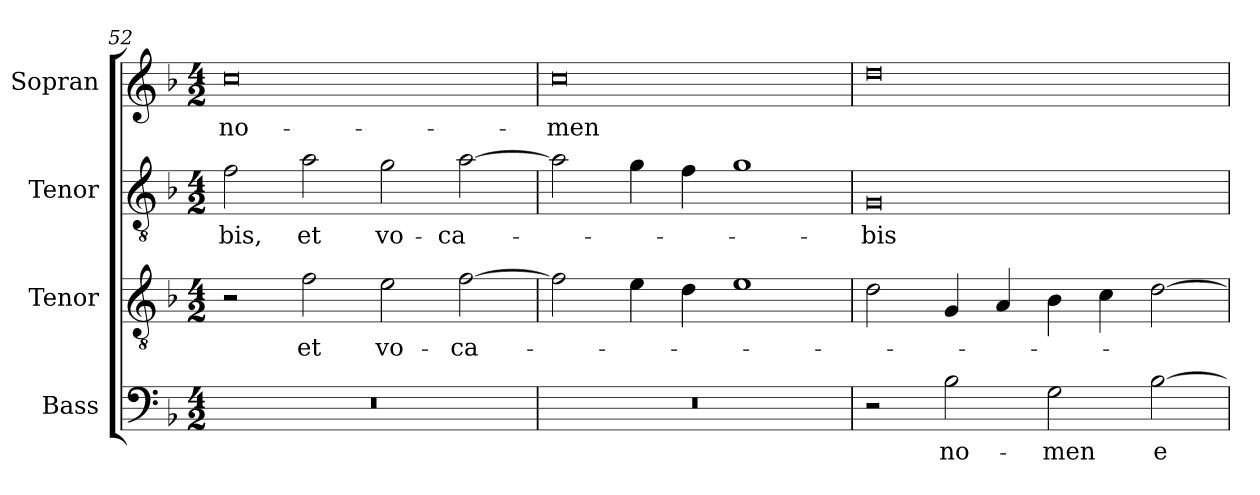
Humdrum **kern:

**kern	**text	**kern	**text	**kern	**text	**kern	**text
*part4	*part4	*part3	*part3	*part2	*part2	*part1	*part1
*staff4	*staff4	*staff3	*staff3	*staff2	*staff2	*staff1	*staff1
*I"Bass	*	*I"Tenor	*	*I"Tenor	*	*I"Sopran	*
*	*	*I'Tenor	*	*	*	*	*
*clefF4	*	*clefGv2	*	*clefGv2	*	*clefG2	*
*	*	*ITrd7c12	*	*ITrd7c12	*	*	*
*k[b-]	*	*k[b-]	*	*k[b-]	*	*k[b-]	*
*F:	*	*F:	*	*F:	*	*F:	*
*M4/2	*	*M4/2	*	*M4/2	*	*M4/2	*
=52	=52	=52	=52	=52	=52	=52	=52
!LO:N:vis=1	!	!	!	!	!	!	!
!	!	!	!	!	!LO:LY:b:color=#000000	!	!
!	!	!	!	!	!	!	!LO:LY:b:color=#000000
0r	.	2r	.	2Fi\	-bis,	0cci	no-
!	!	!	!LO:LY:b:color=#000000	!	!	!	!
!	!	!	!	!	!LO:LY:b:color=#000000	!	!
.	.	2Fi\	et	2Ai\	et	.	.
!	!	!	!LO:LY:b:color=#000000	!	!	!	!
!	!	!	!	!	!LO:LY:b:color=#000000	!	!
.	.	2Ei\	vo-	2Gi\	vo-	.	.
!	!	!	!LO:LY:b:color=#000000	!	!	!	!
!	!	!	!	!	!LO:LY:b:color=#000000	!	!
.	.	[>2Fi\	-ca-	[>2Ai\	-ca-	.	.
=53	=53	=53	=53	=53	=53	=53	=53
!LO:N:vis=1	!	!	!	!	!	!	!
!	!	!	!	!	!	!	!LO:LY:b:color=#000000
0r	.	2Fi\]	.	2Ai\]	.	0cci	-men
.	.	4Ei\	.	4Gi\	.	.	.
.	.	4Di\	.	4Fi\	.	.	.
.	.	1Ei	.	1Gi	.	.	.
=54	=54	=54	=54	=54	=54	=54	=54
!	!	!	!	!	!LO:LY:b:color=#000000	!	!
2r	.	2Di\	.	0GGi	-bis	0ddi	.
!	!LO:LY:b:color=#000000	!	!	!	!	!	!
2B-i\	no-	4GGi/	.	.	.	.	.
.	.	4AAi/	.	.	.	.	.
!	!LO:LY:b:color=#000000	!	!	!	!	!	!
2Gi\	-men	4BB-i\	.	.	.	.	.
.	.	4Ci\	.	.	.	.	.
!	!LO:LY:b:color=#000000	!	!	!	!	!	!
[>2B-i\	e-	[>2Di\	.	.	.	.	.
=	=	=	=	=	=	=	=
*-	*-	*-	*-	*-	*-	*-	*-
